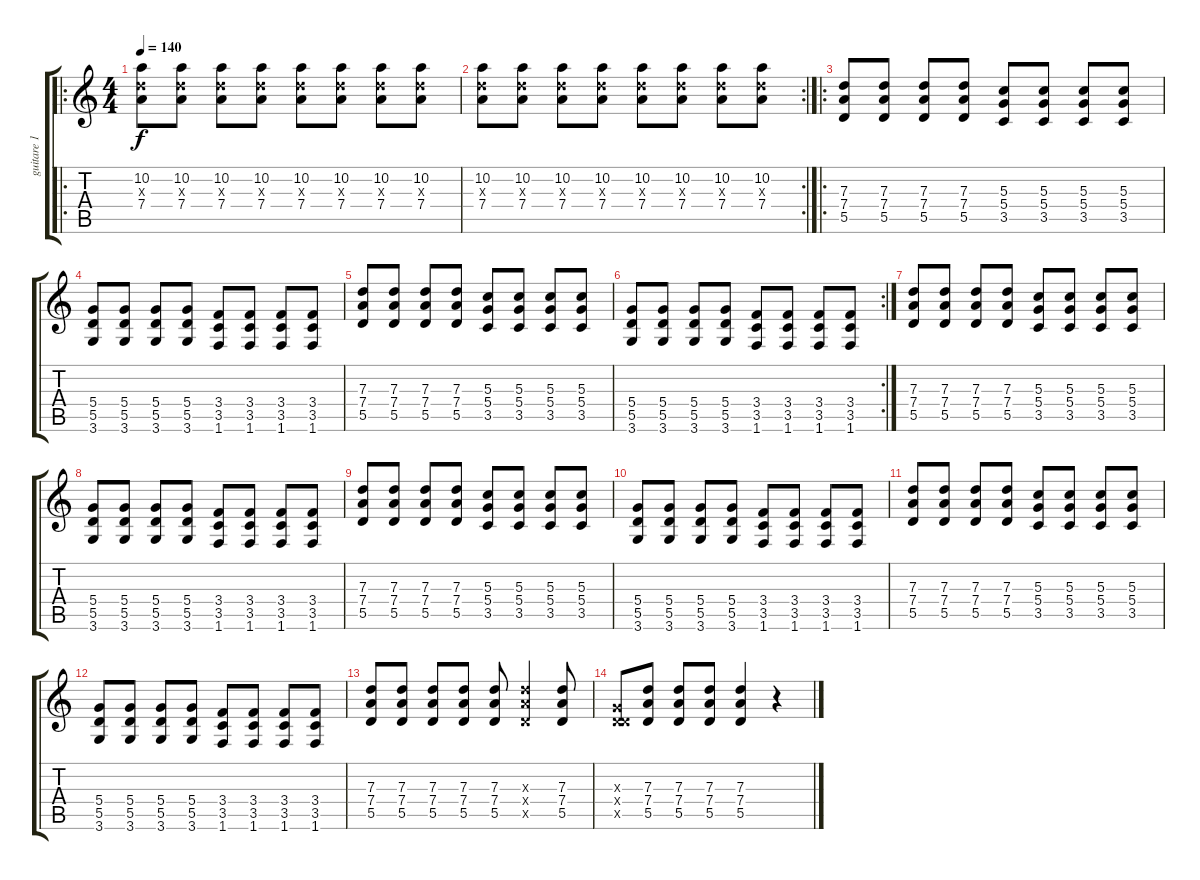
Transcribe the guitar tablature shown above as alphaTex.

\track ("guitare 1" "guitare 1") {instrument overdrivenguitar}
\staff {score tabs}
\tuning (E4 B3 G3 D3 A2 E2) {hide}
\ro
\ts (4 4)
\tempo 140
\clef g2
\ks c
(10.2 7.3{x} 7.4).8{dy f} (10.2 7.3{x} 7.4).8 (10.2 7.3{x} 7.4).8 (10.2 7.3{x} 7.4).8 (10.2 7.3{x} 7.4).8 (10.2 7.3{x} 7.4).8 (10.2 7.3{x} 7.4).8 (10.2 7.3{x} 7.4).8 |
\rc 2
(10.2 7.3{x} 7.4).8 (10.2 7.3{x} 7.4).8 (10.2 7.3{x} 7.4).8 (10.2 7.3{x} 7.4).8 (10.2 7.3{x} 7.4).8 (10.2 7.3{x} 7.4).8 (10.2 7.3{x} 7.4).8 (10.2 7.3{x} 7.4).8 |
\ro
(7.3 7.4 5.5).8 (7.3 7.4 5.5).8 (7.3 7.4 5.5).8 (7.3 7.4 5.5).8 (5.3 5.4 3.5).8 (5.3 5.4 3.5).8 (5.3 5.4 3.5).8 (5.3 5.4 3.5).8 |
(5.4 5.5 3.6).8 (5.4 5.5 3.6).8 (5.4 5.5 3.6).8 (5.4 5.5 3.6).8 (3.4 3.5 1.6).8 (3.4 3.5 1.6).8 (3.4 3.5 1.6).8 (3.4 3.5 1.6).8 |
(7.3 7.4 5.5).8 (7.3 7.4 5.5).8 (7.3 7.4 5.5).8 (7.3 7.4 5.5).8 (5.3 5.4 3.5).8 (5.3 5.4 3.5).8 (5.3 5.4 3.5).8 (5.3 5.4 3.5).8 |
\rc 2
(5.4 5.5 3.6).8 (5.4 5.5 3.6).8 (5.4 5.5 3.6).8 (5.4 5.5 3.6).8 (3.4 3.5 1.6).8 (3.4 3.5 1.6).8 (3.4 3.5 1.6).8 (3.4 3.5 1.6).8 |
(7.3 7.4 5.5).8 (7.3 7.4 5.5).8 (7.3 7.4 5.5).8 (7.3 7.4 5.5).8 (5.3 5.4 3.5).8 (5.3 5.4 3.5).8 (5.3 5.4 3.5).8 (5.3 5.4 3.5).8 |
(5.4 5.5 3.6).8 (5.4 5.5 3.6).8 (5.4 5.5 3.6).8 (5.4 5.5 3.6).8 (3.4 3.5 1.6).8 (3.4 3.5 1.6).8 (3.4 3.5 1.6).8 (3.4 3.5 1.6).8 |
(7.3 7.4 5.5).8 (7.3 7.4 5.5).8 (7.3 7.4 5.5).8 (7.3 7.4 5.5).8 (5.3 5.4 3.5).8 (5.3 5.4 3.5).8 (5.3 5.4 3.5).8 (5.3 5.4 3.5).8 |
(5.4 5.5 3.6).8 (5.4 5.5 3.6).8 (5.4 5.5 3.6).8 (5.4 5.5 3.6).8 (3.4 3.5 1.6).8 (3.4 3.5 1.6).8 (3.4 3.5 1.6).8 (3.4 3.5 1.6).8 |
(7.3 7.4 5.5).8 (7.3 7.4 5.5).8 (7.3 7.4 5.5).8 (7.3 7.4 5.5).8 (5.3 5.4 3.5).8 (5.3 5.4 3.5).8 (5.3 5.4 3.5).8 (5.3 5.4 3.5).8 |
(5.4 5.5 3.6).8 (5.4 5.5 3.6).8 (5.4 5.5 3.6).8 (5.4 5.5 3.6).8 (3.4 3.5 1.6).8 (3.4 3.5 1.6).8 (3.4 3.5 1.6).8 (3.4 3.5 1.6).8 |
(7.3 7.4 5.5).8 (7.3 7.4 5.5).8 (7.3 7.4 5.5).8 (7.3 7.4 5.5).8 (7.3 7.4 5.5).8 (7.3{x} 7.4{x} 5.5{x}).4 (7.3 7.4 5.5).8 |
(0.3{x} 0.4{x} 5.5{x}).8 (7.3 7.4 5.5).8 (7.3 7.4 5.5).8 (7.3 7.4 5.5).8 (7.3 7.4 5.5).4 r.4
